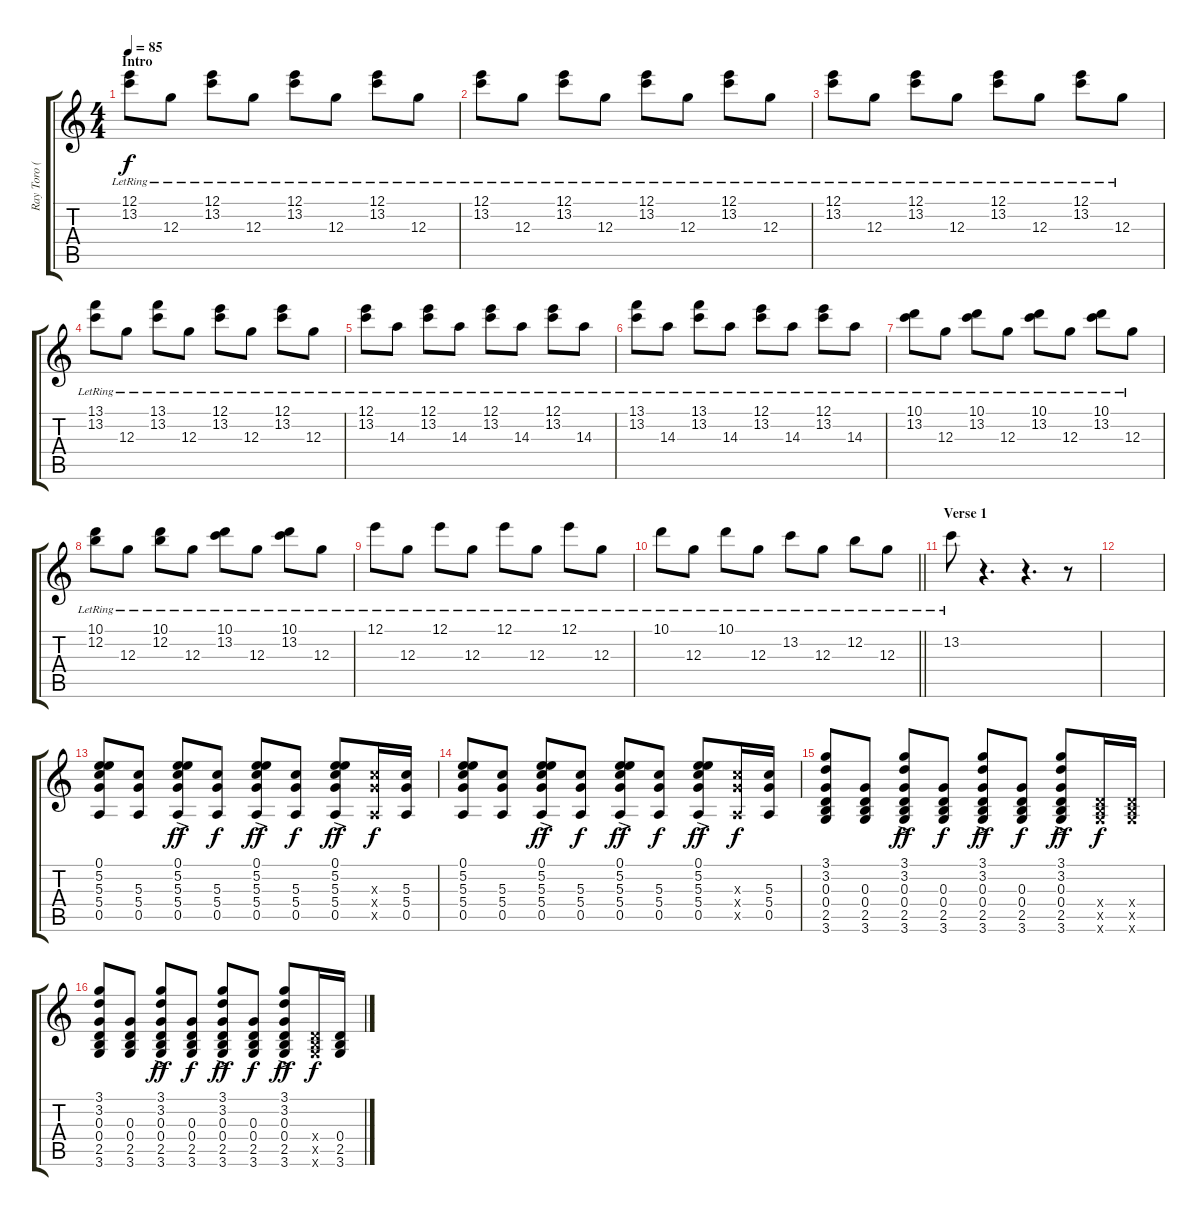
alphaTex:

\track ("Ray Toro (Rhythm Guitar)" "Ray Toro (") {instrument electricguitarjazz}
\staff {score tabs}
\tuning (E4 B3 G3 D3 A2 E2) {hide}
\ts (4 4)
\section ("" "Intro")
\tempo 85
\clef g2
\ks c
(12.1 13.2{lr}).8{dy f balance 0 instrument electricguitarjazz} 12.3{lr}.8 (12.1{lr} 13.2{lr}).8 12.3{lr}.8 (12.1{lr} 13.2{lr}).8 12.3{lr}.8 (12.1{lr} 13.2{lr}).8 12.3{lr}.8 |
(12.1{lr} 13.2{lr}).8 12.3{lr}.8 (12.1{lr} 13.2{lr}).8 12.3{lr}.8 (12.1{lr} 13.2{lr}).8 12.3{lr}.8 (12.1{lr} 13.2{lr}).8 12.3{lr}.8 |
(12.1{lr} 13.2{lr}).8{balance 12} 12.3{lr}.8 (12.1{lr} 13.2{lr}).8 12.3{lr}.8 (12.1{lr} 13.2{lr}).8 12.3{lr}.8 (12.1{lr} 13.2{lr}).8 12.3{lr}.8 |
(13.1{lr} 13.2{lr}).8 12.3{lr}.8 (13.1{lr} 13.2{lr}).8 12.3{lr}.8 (12.1{lr} 13.2{lr}).8 12.3{lr}.8 (12.1{lr} 13.2{lr}).8 12.3{lr}.8 |
(12.1{lr} 13.2{lr}).8 14.3{lr}.8 (12.1{lr} 13.2{lr}).8 14.3{lr}.8 (12.1{lr} 13.2{lr}).8 14.3{lr}.8 (12.1{lr} 13.2{lr}).8 14.3{lr}.8 |
(13.1{lr} 13.2{lr}).8 14.3{lr}.8 (13.1{lr} 13.2{lr}).8 14.3{lr}.8 (12.1{lr} 13.2{lr}).8 14.3{lr}.8 (12.1{lr} 13.2{lr}).8 14.3{lr}.8 |
(10.1{lr} 13.2{lr}).8 12.3{lr}.8 (10.1{lr} 13.2{lr}).8 12.3{lr}.8 (10.1{lr} 13.2{lr}).8 12.3{lr}.8 (10.1{lr} 13.2{lr}).8 12.3{lr}.8 |
(10.1{lr} 12.2{lr}).8 12.3{lr}.8 (10.1{lr} 12.2{lr}).8 12.3{lr}.8 (10.1{lr} 13.2{lr}).8 12.3{lr}.8 (10.1{lr} 13.2{lr}).8 12.3{lr}.8 |
12.1{lr}.8 12.3{lr}.8 12.1{lr}.8 12.3{lr}.8 12.1{lr}.8 12.3{lr}.8 12.1{lr}.8 12.3{lr}.8 |
\barLineRight lightlight
10.1{lr}.8 12.3{lr}.8 10.1{lr}.8 12.3{lr}.8 13.2{lr}.8 12.3{lr}.8 12.2{lr}.8 12.3{lr}.8 |
\section ("" "Verse 1")
13.2{lr}.8 r.4{d} r.4{d} r.8 |
|
(0.1 5.2 5.3 5.4 0.5).8{volume 7 instrument electricguitarjazz} (5.3 5.4 0.5).8 (0.1{ac} 5.2 5.3 5.4 0.5).8{dy ff} (5.3 5.4 0.5).8{dy f} (0.1{ac} 5.2 5.3 5.4 0.5).8{dy ff} (5.3 5.4 0.5).8{dy f} (0.1{ac} 5.2 5.3 5.4 0.5).8{dy ff} (5.3{x} 5.4{x} 0.5{x}).16{dy f} (5.3 5.4 0.5).16 |
(0.1 5.2 5.3 5.4 0.5).8 (5.3 5.4 0.5).8 (0.1{ac} 5.2 5.3 5.4 0.5).8{dy ff} (5.3 5.4 0.5).8{dy f} (0.1{ac} 5.2 5.3 5.4 0.5).8{dy ff} (5.3 5.4 0.5).8{dy f} (0.1{ac} 5.2 5.3 5.4 0.5).8{dy ff} (5.3{x} 5.4{x} 0.5{x}).16{dy f} (5.3 5.4 0.5).16 |
(3.1 3.2 0.3 0.4 2.5 3.6).8 (0.3 0.4 2.5 3.6).8 (3.1{ac} 3.2 0.3 0.4 2.5 3.6).8{dy ff} (0.3 0.4 2.5 3.6).8{dy f} (3.1{ac} 3.2 0.3 0.4 2.5 3.6).8{dy ff} (0.3 0.4 2.5 3.6).8{dy f} (3.1{ac} 3.2 0.3 0.4 2.5 3.6).8{dy ff} (0.4{x} 2.5{x} 3.6{x}).16{dy f} (0.4{x} 2.5{x} 3.6{x}).16 |
(3.1 3.2 0.3 0.4 2.5 3.6).8 (0.3 0.4 2.5 3.6).8 (3.1{ac} 3.2 0.3 0.4 2.5 3.6).8{dy ff} (0.3 0.4 2.5 3.6).8{dy f} (3.1{ac} 3.2 0.3 0.4 2.5 3.6).8{dy ff} (0.3 0.4 2.5 3.6).8{dy f} (3.1{ac} 3.2 0.3 0.4 2.5 3.6).8{dy ff} (0.4{x} 2.5{x} 3.6{x}).16{dy f} (0.4 2.5 3.6).16
